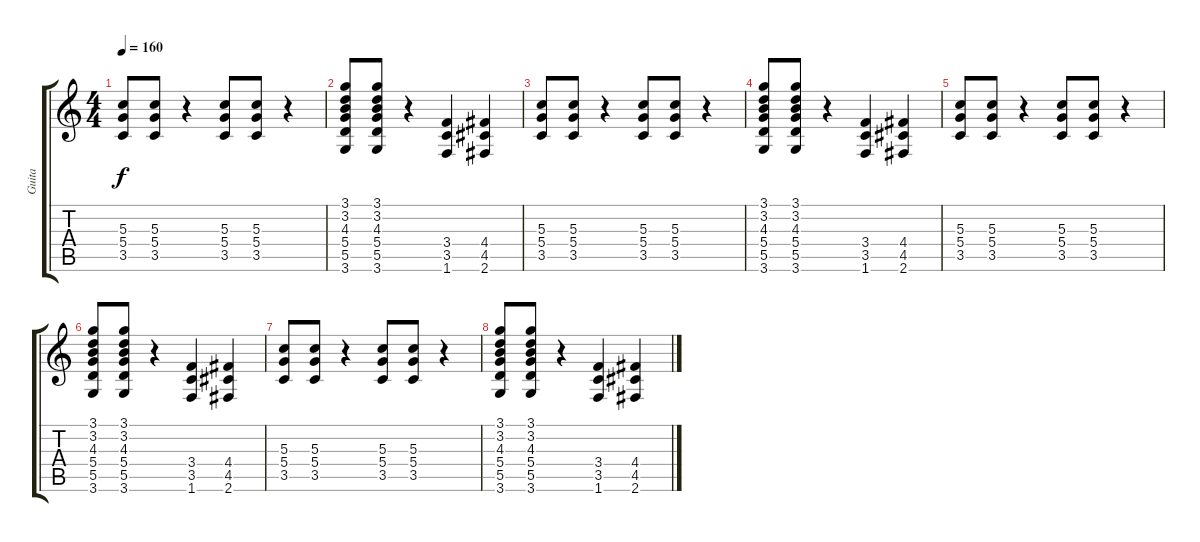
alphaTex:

\track ("Guita" "Guita") {instrument overdrivenguitar}
\staff {score tabs}
\tuning (E4 B3 G3 D3 A2 E2) {hide}
\ts (4 4)
\tempo 160
\clef g2
\ks c
(5.3 5.4 3.5).8{dy f} (5.3 5.4 3.5).8 r.4 (5.3 5.4 3.5).8 (5.3 5.4 3.5).8 r.4 |
(3.1 3.2 4.3 5.4 5.5 3.6).8 (3.1 3.2 4.3 5.4 5.5 3.6).8 r.4 (3.4 3.5 1.6).4 (4.4 4.5 2.6).4 |
(5.3 5.4 3.5).8 (5.3 5.4 3.5).8 r.4 (5.3 5.4 3.5).8 (5.3 5.4 3.5).8 r.4 |
(3.1 3.2 4.3 5.4 5.5 3.6).8 (3.1 3.2 4.3 5.4 5.5 3.6).8 r.4 (3.4 3.5 1.6).4 (4.4 4.5 2.6).4 |
(5.3 5.4 3.5).8 (5.3 5.4 3.5).8 r.4 (5.3 5.4 3.5).8 (5.3 5.4 3.5).8 r.4 |
(3.1 3.2 4.3 5.4 5.5 3.6).8 (3.1 3.2 4.3 5.4 5.5 3.6).8 r.4 (3.4 3.5 1.6).4 (4.4 4.5 2.6).4 |
(5.3 5.4 3.5).8 (5.3 5.4 3.5).8 r.4 (5.3 5.4 3.5).8 (5.3 5.4 3.5).8 r.4 |
(3.1 3.2 4.3 5.4 5.5 3.6).8 (3.1 3.2 4.3 5.4 5.5 3.6).8 r.4 (3.4 3.5 1.6).4 (4.4 4.5 2.6).4
